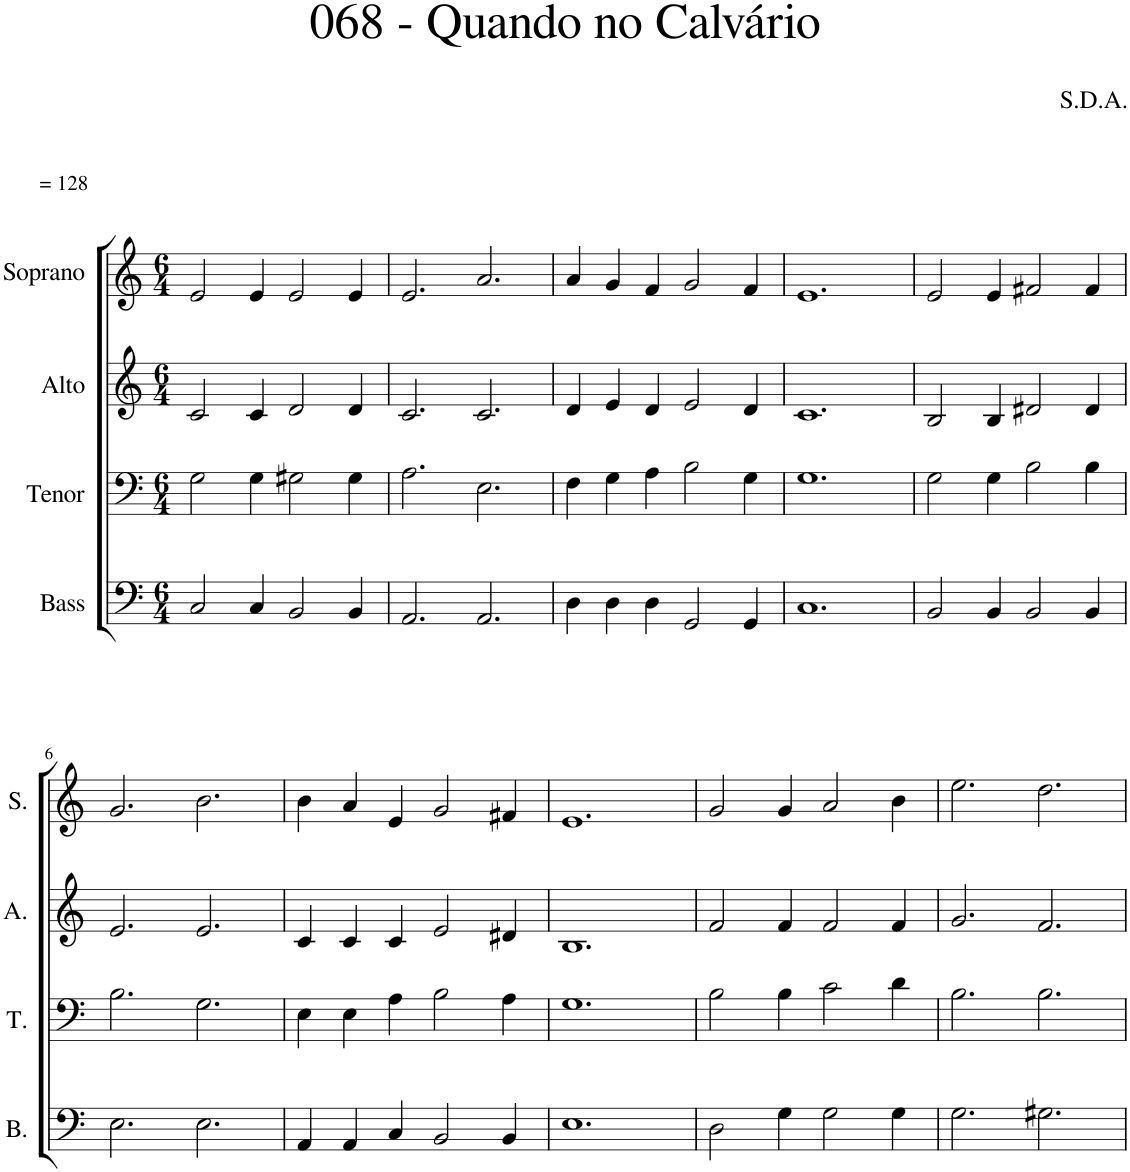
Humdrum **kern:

**kern	**kern	**kern	**kern
*part4	*part3	*part2	*part1
*staff4	*staff3	*staff2	*staff1
*I"Bass	*I"Tenor	*I"Alto	*I"Soprano
*I'B.	*I'T.	*I'A.	*I'S.
*clefF4	*clefF4	*clefG2	*clefG2
*k[]	*k[]	*k[]	*k[]
*M6/4	*M6/4	*M6/4	*M6/4
=1	=1	=1	=1
!	!	!	!LO:TX:a:t== 128
2C/	2G\	2c/	2e/
4C/	4G\	4c/	4e/
2BB/	2G#X\	2d/	2e/
4BB/	4G#\	4d/	4e/
=2	=2	=2	=2
2.AA/	2.A\	2.c/	2.e/
2.AA/	2.E\	2.c/	2.a/
=3	=3	=3	=3
4D\	4F\	4d/	4a/
4D\	4G\	4e/	4g/
4D\	4A\	4d/	4f/
2GG/	2B\	2e/	2g/
4GG/	4G\	4d/	4f/
=4	=4	=4	=4
1.C	1.G	1.c	1.e
=5	=5	=5	=5
2BB/	2G\	2B/	2e/
4BB/	4G\	4B/	4e/
2BB/	2B\	2d#X/	2f#X/
4BB/	4B\	4d#/	4f#/
!!LO:LB:g=z
=6	=6	=6	=6
2.E\	2.B\	2.e/	2.g/
2.E\	2.G\	2.e/	2.b\
=7	=7	=7	=7
4AA/	4E\	4c/	4b\
4AA/	4E\	4c/	4a/
4C/	4A\	4c/	4e/
2BB/	2B\	2e/	2g/
4BB/	4A\	4d#X/	4f#X/
=8	=8	=8	=8
1.E	1.G	1.B	1.e
=9	=9	=9	=9
2D\	2B\	2f/	2g/
4G\	4B\	4f/	4g/
2G\	2c\	2f/	2a/
4G\	4d\	4f/	4b\
=10	=10	=10	=10
2.G\	2.B\	2.g/	2.ee\
2.G#X\	2.B\	2.f/	2.dd\
=	=	=	=
*-	*-	*-	*-
